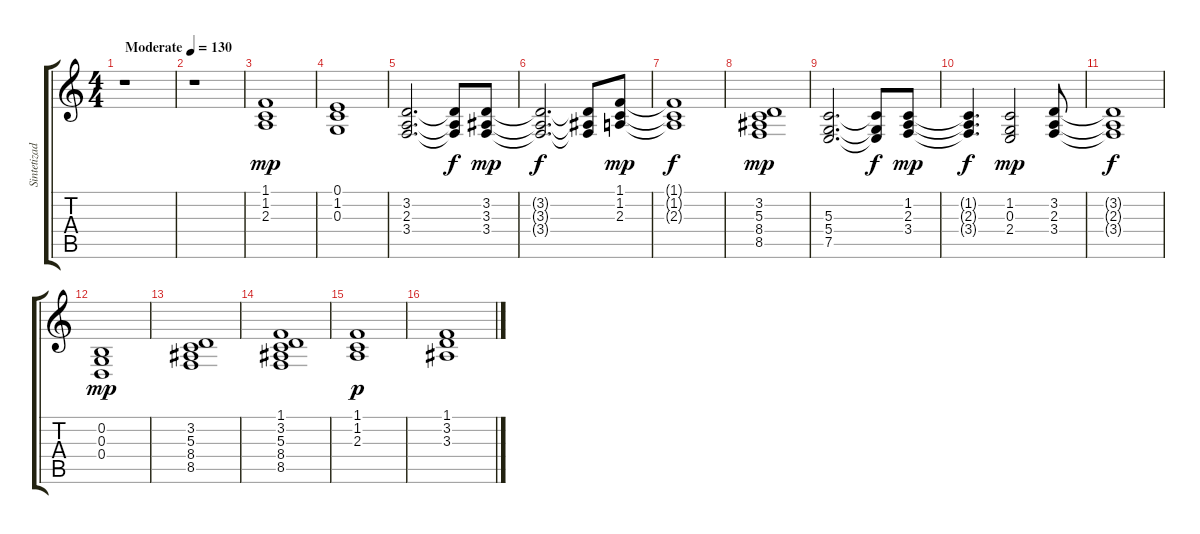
\track ("Sintetizador I" "Sintetizad") {instrument synthstrings1}
\staff {score tabs}
\tuning (E4 B3 G3 D3 A2 E2) {hide}
\ts (4 4)
\tempo (130 "Moderate")
\clef g2
\ks c
r.1{dy mp instrument synthstrings1} |
r.1 |
(1.1 1.2 2.3).1{volume 11 balance 9 instrument synthstrings1} |
(0.1 1.2 0.3).1 |
(3.2 2.3 3.4).2{d} (3.2{t} 2.3{t} 3.4{t}).8{dy f} (3.2 3.3 3.4).8{dy mp} |
(3.2{t} 3.3{t} 3.4{t}).2{d dy f} (3.2{t} 3.3{t} 3.4{t}).8 (1.1 1.2 2.3).8{dy mp} |
(1.1{t} 1.2{t} 2.3{t}).1{dy f} |
(3.2 5.3 8.4 8.5).1{dy mp} |
(5.3 5.4 7.5).2{d} (5.3{t} 5.4{t} 7.5{t}).8{dy f} (1.2 2.3 3.4).8{dy mp} |
(1.2{t} 2.3{t} 3.4{t}).4{d dy f} (1.2 0.3 2.4).2{dy mp} (3.2 2.3 3.4).8 |
(3.2{t} 2.3{t} 3.4{t}).1{dy f} |
(0.2 0.3 0.4).1{dy mp} |
(3.2 5.3 8.4 8.5).1 |
(1.1 3.2 5.3 8.4 8.5).1 |
(1.1 1.2 2.3).1{dy p} |
(1.1 3.2 3.3).1
